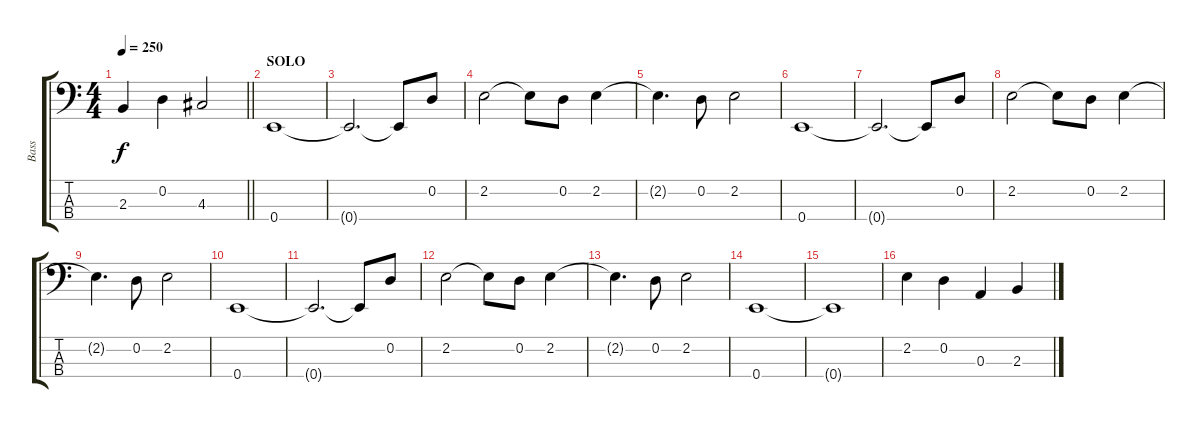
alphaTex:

\track ("Bass" "Bass") {instrument electricbasspick}
\staff {score tabs}
\tuning (G2 D2 A1 E1) {hide}
\ts (4 4)
\tempo 250
\clef f4
\barLineRight lightlight
\ks c
2.3{t}.4{dy f} 0.2.4 4.3.2 |
\section ("" "SOLO")
0.4.1 |
0.4{t}.2{d} 0.4{t}.8 0.2.8 |
2.2.2 2.2{t}.8 0.2.8 2.2.4 |
2.2{t}.4{d} 0.2.8 2.2.2 |
0.4.1 |
0.4{t}.2{d} 0.4{t}.8 0.2.8 |
2.2.2 2.2{t}.8 0.2.8 2.2.4 |
2.2{t}.4{d} 0.2.8 2.2.2 |
0.4.1 |
0.4{t}.2{d} 0.4{t}.8 0.2.8 |
2.2.2 2.2{t}.8 0.2.8 2.2.4 |
2.2{t}.4{d} 0.2.8 2.2.2 |
0.4.1 |
0.4{t}.1 |
2.2.4 0.2.4 0.3.4 2.3.4
